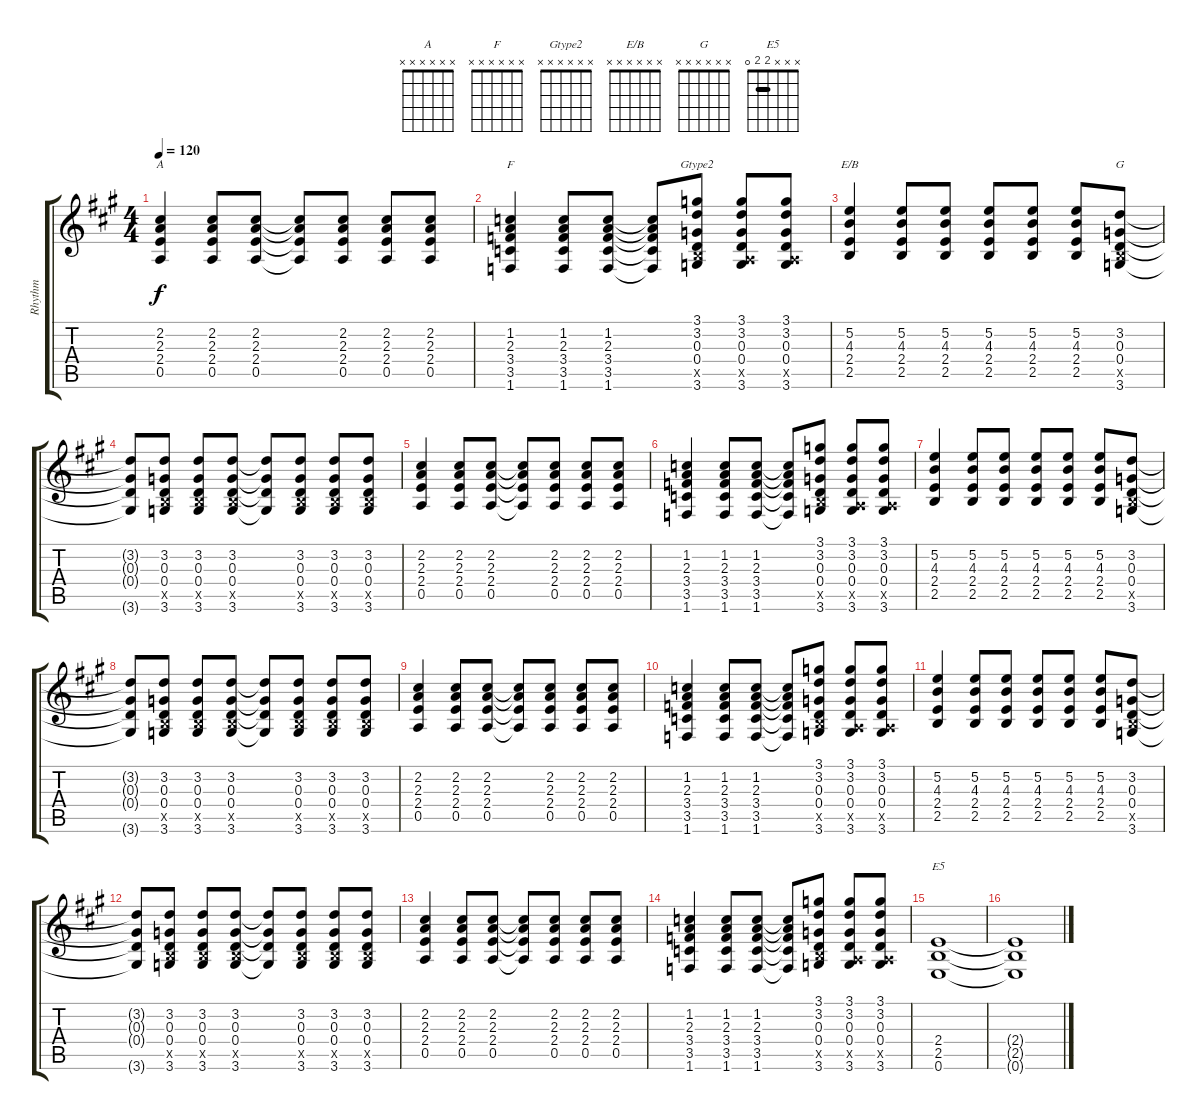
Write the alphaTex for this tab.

\track ("Rhythm" "Rhythm") {instrument distortionguitar}
\staff {score tabs}
\tuning (E4 B3 G3 D3 A2 E2) {hide}
\chord ("A" x x x x x x)
\chord ("F" x x x x x x)
\chord ("Gtype2" x x x x x x)
\chord ("E/B" x x x x x x)
\chord ("G" x x x x x x)
\chord ("E5" x x x 2 2 0) {barre 2}
\ts (4 4)
\tempo 120
\clef g2
\ks a
(2.2 2.3 2.4 0.5).4{ch "A" dy f} (2.2 2.3 2.4 0.5).8 (2.2 2.3 2.4 0.5).8 (2.2{t} 2.3{t} 2.4{t} 0.5{t}).8 (2.2 2.3 2.4 0.5).8 (2.2 2.3 2.4 0.5).8 (2.2 2.3 2.4 0.5).8 |
(1.2 2.3 3.4 3.5 1.6).4{ch "F"} (1.2 2.3 3.4 3.5 1.6).8 (1.2 2.3 3.4 3.5 1.6).8 (1.2{t} 2.3{t} 3.4{t} 3.5{t} 1.6{t}).8 (3.1 3.2 0.3 0.4 2.5{x} 3.6).8{ch "Gtype2"} (3.1 3.2 0.3 0.4 0.5{x} 3.6).8 (3.1 3.2 0.3 0.4 0.5{x} 3.6).8 |
(5.2 4.3 2.4 2.5).4{ch "E/B"} (5.2 4.3 2.4 2.5).8 (5.2 4.3 2.4 2.5).8 (5.2 4.3 2.4 2.5).8 (5.2 4.3 2.4 2.5).8 (5.2 4.3 2.4 2.5).8 (3.2 0.3 0.4 2.5{x} 3.6).8{ch "G"} |
(3.2{t} 0.3{t} 0.4{t} 3.6{t}).8 (3.2 0.3 0.4 2.5{x} 3.6).8 (3.2 0.3 0.4 2.5{x} 3.6).8 (3.2 0.3 0.4 2.5{x} 3.6).8 (3.2{t} 0.3{t} 0.4{t} 3.6{t}).8 (3.2 0.3 0.4 2.5{x} 3.6).8 (3.2 0.3 0.4 2.5{x} 3.6).8 (3.2 0.3 0.4 2.5{x} 3.6).8 |
(2.2 2.3 2.4 0.5).4 (2.2 2.3 2.4 0.5).8 (2.2 2.3 2.4 0.5).8 (2.2{t} 2.3{t} 2.4{t} 0.5{t}).8 (2.2 2.3 2.4 0.5).8 (2.2 2.3 2.4 0.5).8 (2.2 2.3 2.4 0.5).8 |
(1.2 2.3 3.4 3.5 1.6).4 (1.2 2.3 3.4 3.5 1.6).8 (1.2 2.3 3.4 3.5 1.6).8 (1.2{t} 2.3{t} 3.4{t} 3.5{t} 1.6{t}).8 (3.1 3.2 0.3 0.4 2.5{x} 3.6).8 (3.1 3.2 0.3 0.4 0.5{x} 3.6).8 (3.1 3.2 0.3 0.4 0.5{x} 3.6).8 |
(5.2 4.3 2.4 2.5).4 (5.2 4.3 2.4 2.5).8 (5.2 4.3 2.4 2.5).8 (5.2 4.3 2.4 2.5).8 (5.2 4.3 2.4 2.5).8 (5.2 4.3 2.4 2.5).8 (3.2 0.3 0.4 2.5{x} 3.6).8 |
(3.2{t} 0.3{t} 0.4{t} 3.6{t}).8 (3.2 0.3 0.4 2.5{x} 3.6).8 (3.2 0.3 0.4 2.5{x} 3.6).8 (3.2 0.3 0.4 2.5{x} 3.6).8 (3.2{t} 0.3{t} 0.4{t} 3.6{t}).8 (3.2 0.3 0.4 2.5{x} 3.6).8 (3.2 0.3 0.4 2.5{x} 3.6).8 (3.2 0.3 0.4 2.5{x} 3.6).8 |
(2.2 2.3 2.4 0.5).4 (2.2 2.3 2.4 0.5).8 (2.2 2.3 2.4 0.5).8 (2.2{t} 2.3{t} 2.4{t} 0.5{t}).8 (2.2 2.3 2.4 0.5).8 (2.2 2.3 2.4 0.5).8 (2.2 2.3 2.4 0.5).8 |
(1.2 2.3 3.4 3.5 1.6).4 (1.2 2.3 3.4 3.5 1.6).8 (1.2 2.3 3.4 3.5 1.6).8 (1.2{t} 2.3{t} 3.4{t} 3.5{t} 1.6{t}).8 (3.1 3.2 0.3 0.4 2.5{x} 3.6).8 (3.1 3.2 0.3 0.4 0.5{x} 3.6).8 (3.1 3.2 0.3 0.4 0.5{x} 3.6).8 |
(5.2 4.3 2.4 2.5).4 (5.2 4.3 2.4 2.5).8 (5.2 4.3 2.4 2.5).8 (5.2 4.3 2.4 2.5).8 (5.2 4.3 2.4 2.5).8 (5.2 4.3 2.4 2.5).8 (3.2 0.3 0.4 2.5{x} 3.6).8 |
(3.2{t} 0.3{t} 0.4{t} 3.6{t}).8 (3.2 0.3 0.4 2.5{x} 3.6).8 (3.2 0.3 0.4 2.5{x} 3.6).8 (3.2 0.3 0.4 2.5{x} 3.6).8 (3.2{t} 0.3{t} 0.4{t} 3.6{t}).8 (3.2 0.3 0.4 2.5{x} 3.6).8 (3.2 0.3 0.4 2.5{x} 3.6).8 (3.2 0.3 0.4 2.5{x} 3.6).8 |
(2.2 2.3 2.4 0.5).4 (2.2 2.3 2.4 0.5).8 (2.2 2.3 2.4 0.5).8 (2.2{t} 2.3{t} 2.4{t} 0.5{t}).8 (2.2 2.3 2.4 0.5).8 (2.2 2.3 2.4 0.5).8 (2.2 2.3 2.4 0.5).8 |
(1.2 2.3 3.4 3.5 1.6).4 (1.2 2.3 3.4 3.5 1.6).8 (1.2 2.3 3.4 3.5 1.6).8 (1.2{t} 2.3{t} 3.4{t} 3.5{t} 1.6{t}).8 (3.1 3.2 0.3 0.4 2.5{x} 3.6).8 (3.1 3.2 0.3 0.4 0.5{x} 3.6).8 (3.1 3.2 0.3 0.4 0.5{x} 3.6).8 |
(2.4 2.5 0.6).1{ch "E5" volume 0} |
(2.4{t} 2.5{t} 0.6{t}).1
